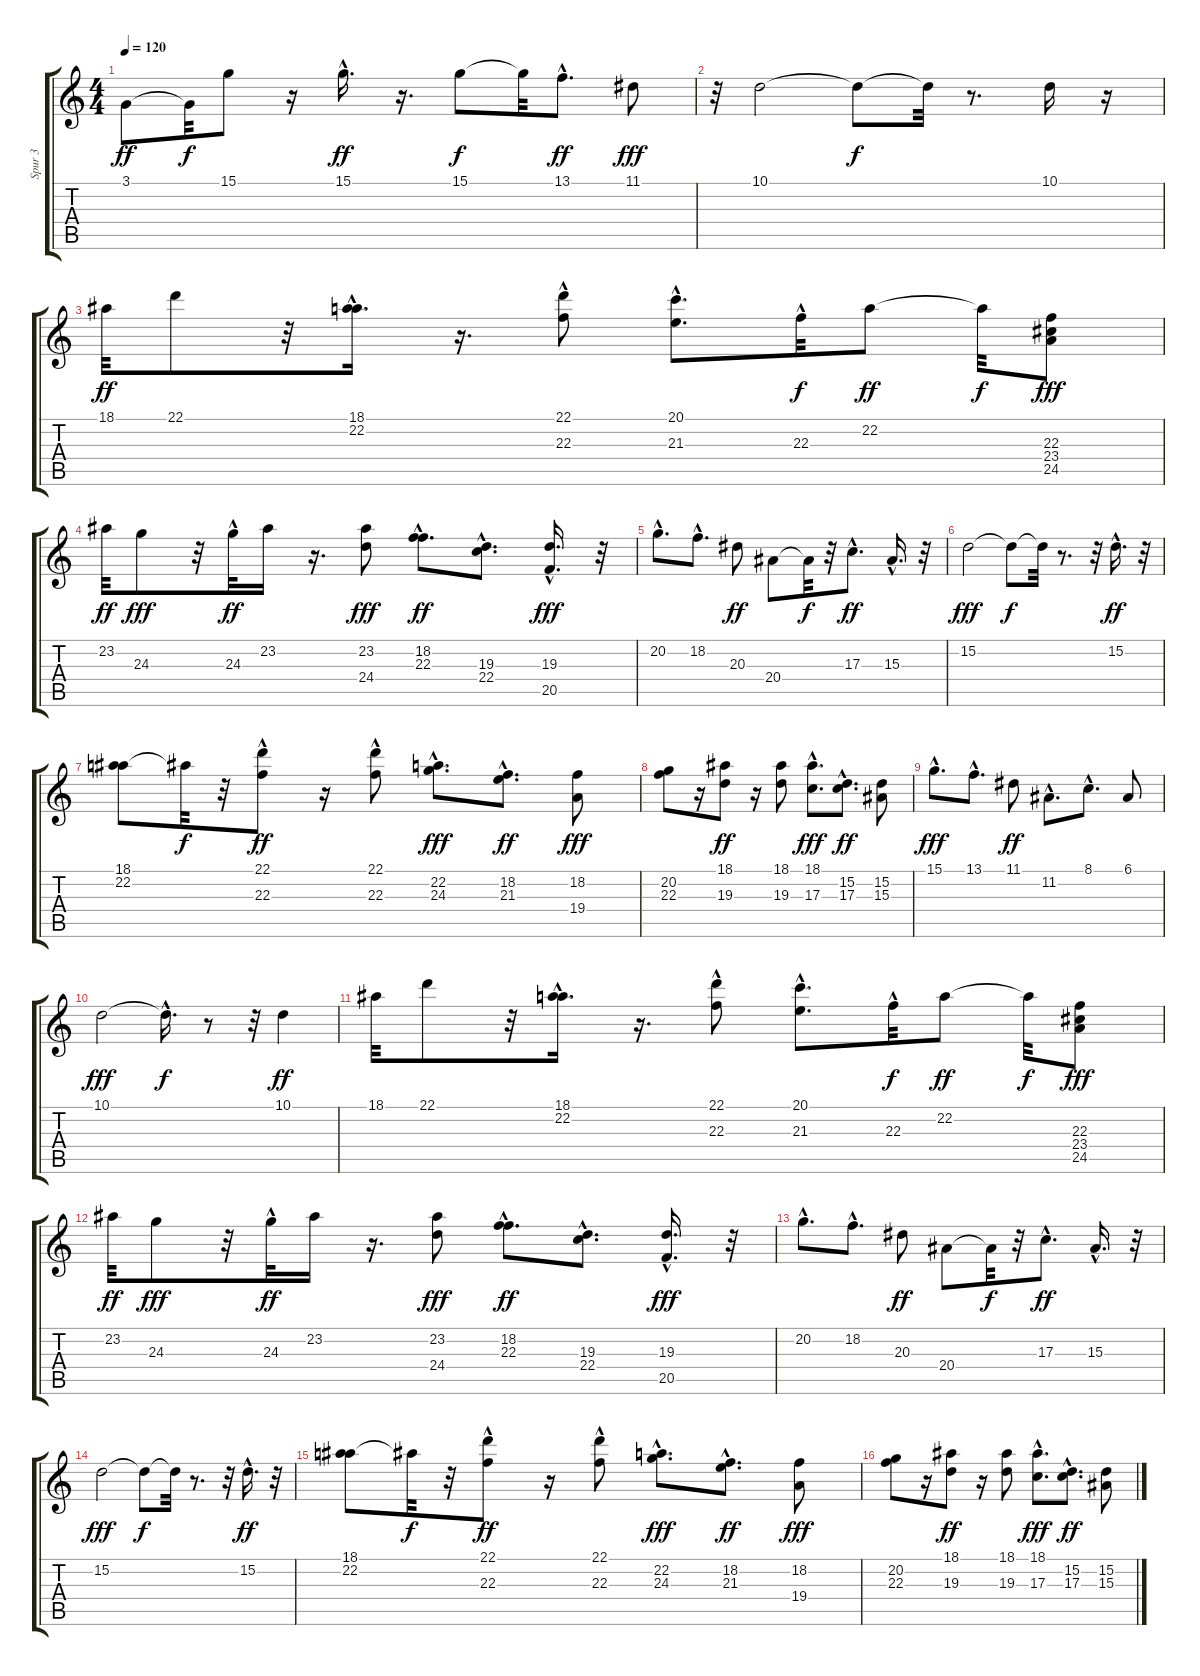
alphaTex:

\track ("Spur 3" "Spur 3") {instrument vibraphone}
\staff {score tabs}
\tuning (E4 B3 G3 D3 A2 E2) {hide}
\ts (4 4)
\tempo 120
\clef g2
\ks c
3.1.8{dy ff} 3.1{t}.32{dy f} 15.1.8 r.16 15.1{hac}.16{d dy ff} r.16{d} 15.1.8{dy f} 15.1{t}.32 13.1{hac}.8{d dy ff} 11.1.8{dy fff} |
r.32 10.1.2 10.1{t}.8{dy f} 10.1{t}.32 r.8{d} 10.1.16 r.16 |
18.1.32{dy ff} 22.1.8 r.32 (18.1{hac} 22.2).16{d} r.16{d} (22.1{hac} 22.3).8 (20.1{hac} 21.3{hac}).8{d} 22.3{hac}.32{dy f} 22.2.8{dy ff} 22.2{t}.32{dy f} (22.3 23.4 24.5).8{dy fff} |
23.2.32{dy ff} 24.3.8{dy fff} r.32 24.3{hac}.32{dy ff} 23.2.16 r.16{d} (23.2 24.4).8{dy fff} (18.2{hac} 22.3{hac}).8{d dy ff} (19.3 22.4{hac}).8{d} (19.3{hac} 20.5).16{d dy fff} r.32 |
20.2{hac}.8{d} 18.2{hac}.8{d} 20.3.8{dy ff} 20.4.8 20.4{t}.32{dy f} r.32 17.3{hac}.8{d dy ff} 15.3{hac}.16{d} r.32 |
15.2.2{dy fff} 15.2{t}.8{dy f} 15.2{t}.32 r.8{d} r.32 15.2{hac}.16{d dy ff} r.32 |
(18.1 22.2).8 18.1{t}.32{dy f} r.32 (22.1 22.3{hac}).8{dy ff} r.16 (22.1 22.3{hac}).8 (22.2{hac} 24.3).8{d dy fff} (18.2{hac} 21.3{hac}).8{d dy ff} (18.2 19.4).8{dy fff} |
(20.2 22.3).8 r.16 (18.1 19.3).8{dy ff} r.16 (18.1 19.3).8 (18.1{hac} 17.3{hac}).8{d dy fff} (15.2{hac} 17.3{hac}).8{d dy ff} (15.2 15.3).8 |
15.1{hac}.8{d dy fff} 13.1{hac}.8{d} 11.1.8{dy ff} 11.2{hac}.8{d} 8.1{hac}.8{d} 6.1.8 |
10.1.2{dy fff} 10.1{hac t}.16{d dy f} r.8 r.32 10.1.4{dy ff} |
18.1.32 22.1.8 r.32 (18.1{hac} 22.2).16{d} r.16{d} (22.1{hac} 22.3).8 (20.1{hac} 21.3{hac}).8{d} 22.3{hac}.32{dy f} 22.2.8{dy ff} 22.2{t}.32{dy f} (22.3 23.4 24.5).8{dy fff} |
23.2.32{dy ff} 24.3.8{dy fff} r.32 24.3{hac}.32{dy ff} 23.2.16 r.16{d} (23.2 24.4).8{dy fff} (18.2{hac} 22.3{hac}).8{d dy ff} (19.3 22.4{hac}).8{d} (19.3{hac} 20.5).16{d dy fff} r.32 |
20.2{hac}.8{d} 18.2{hac}.8{d} 20.3.8{dy ff} 20.4.8 20.4{t}.32{dy f} r.32 17.3{hac}.8{d dy ff} 15.3{hac}.16{d} r.32 |
15.2.2{dy fff} 15.2{t}.8{dy f} 15.2{t}.32 r.8{d} r.32 15.2{hac}.16{d dy ff} r.32 |
(18.1 22.2).8 18.1{t}.32{dy f} r.32 (22.1 22.3{hac}).8{dy ff} r.16 (22.1 22.3{hac}).8 (22.2{hac} 24.3).8{d dy fff} (18.2{hac} 21.3{hac}).8{d dy ff} (18.2 19.4).8{dy fff} |
(20.2 22.3).8 r.16 (18.1 19.3).8{dy ff} r.16 (18.1 19.3).8 (18.1{hac} 17.3{hac}).8{d dy fff} (15.2{hac} 17.3{hac}).8{d dy ff} (15.2 15.3).8
